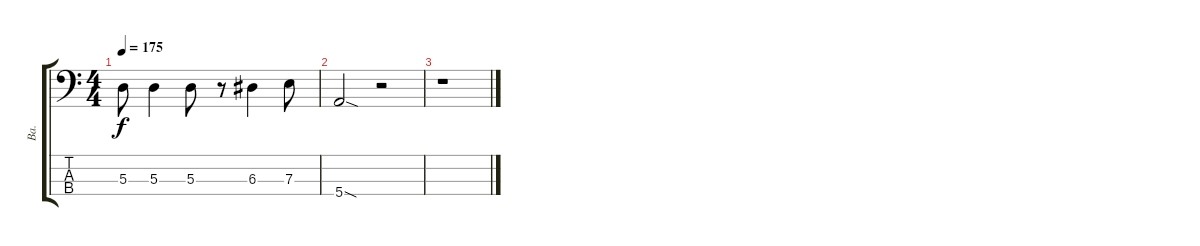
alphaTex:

\track ("Ba." "Ba.") {instrument electricbassfinger}
\staff {score tabs}
\tuning (G2 D2 A1 E1) {hide}
\ts (4 4)
\tempo 175
\clef f4
\ks c
5.3.8{dy f} 5.3.4 5.3.8 r.8 6.3.4 7.3.8 |
5.4{sod}.2 r.2 |
r.1
